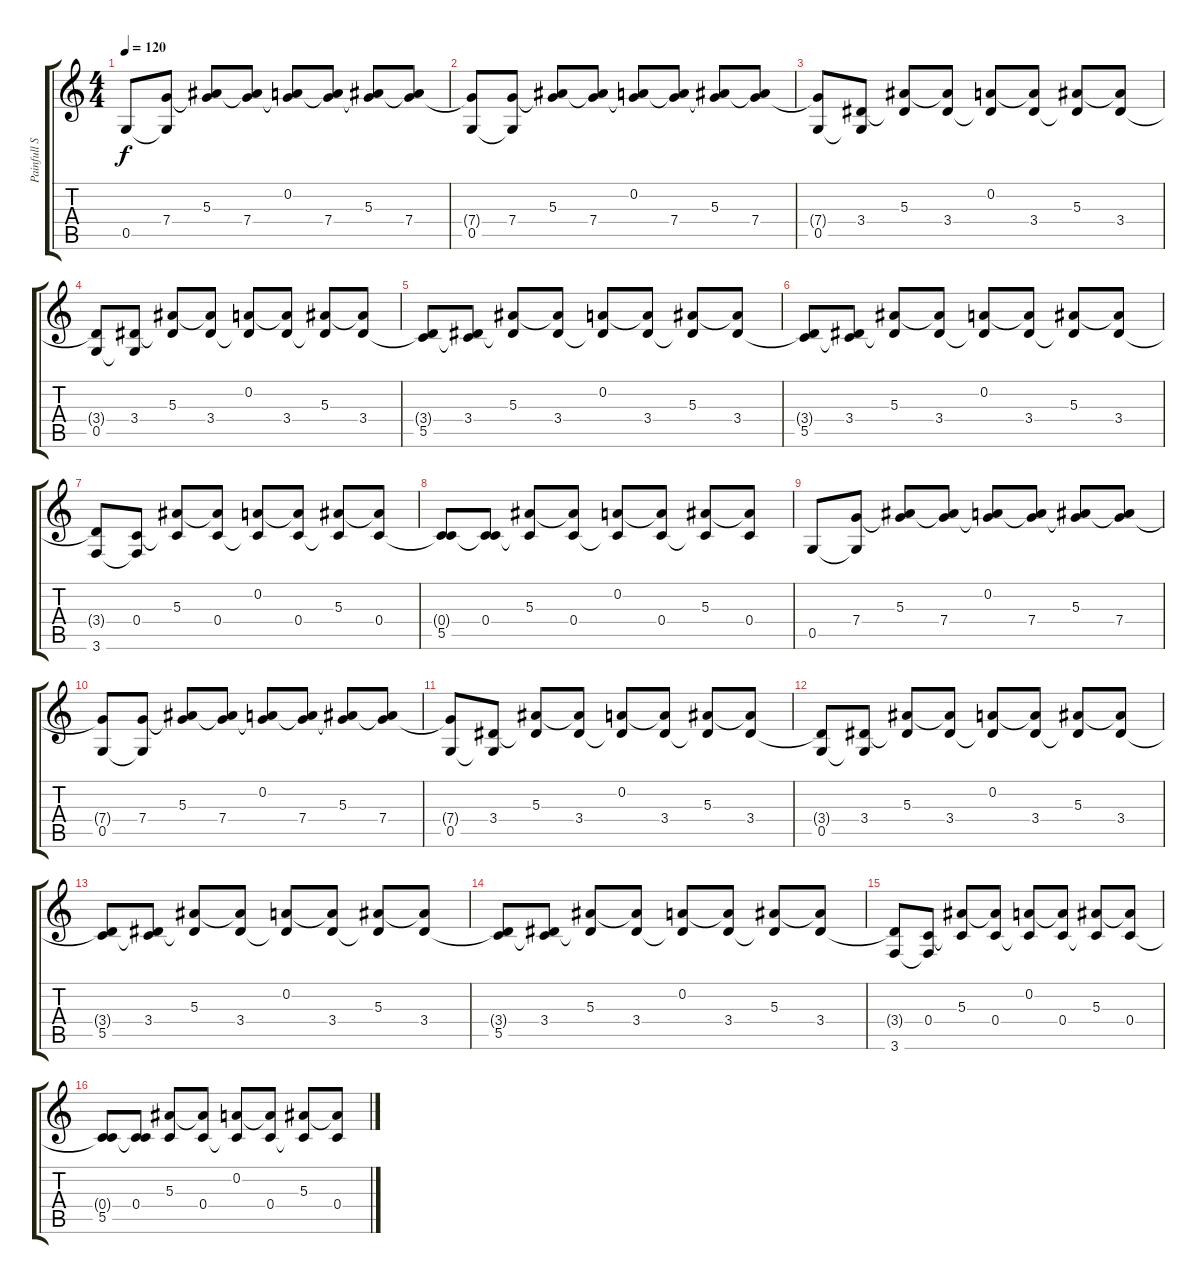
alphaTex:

\track ("Painfull Silence" "Painfull S") {instrument acousticguitarsteel}
\staff {score tabs}
\tuning (D4 A3 F3 C3 G2 D2) {hide}
\ts (4 4)
\tempo 120
\clef g2
\ks c
0.5.8{dy f instrument acousticguitarsteel} (7.4 0.5{t}).8 (5.3 7.4{t}).8 (5.3{t} 7.4).8 (0.2 7.4{t}).8 (0.2{t} 7.4).8 (5.3 7.4{t}).8 (5.3{t} 7.4).8 |
(7.4{t} 0.5).8 (7.4 0.5{t}).8 (5.3 7.4{t}).8 (5.3{t} 7.4).8 (0.2 7.4{t}).8 (0.2{t} 7.4).8 (5.3 7.4{t}).8 (5.3{t} 7.4).8 |
(7.4{t} 0.5).8 (3.4 0.5{t}).8 (5.3 3.4{t}).8 (5.3{t} 3.4).8 (0.2 3.4{t}).8 (0.2{t} 3.4).8 (5.3 3.4{t}).8 (5.3{t} 3.4).8 |
(3.4{t} 0.5).8 (3.4 0.5{t}).8 (5.3 3.4{t}).8 (5.3{t} 3.4).8 (0.2 3.4{t}).8 (0.2{t} 3.4).8 (5.3 3.4{t}).8 (5.3{t} 3.4).8 |
(3.4{t} 5.5).8 (3.4 5.5{t}).8 (5.3 3.4{t}).8 (5.3{t} 3.4).8 (0.2 3.4{t}).8 (0.2{t} 3.4).8 (5.3 3.4{t}).8 (5.3{t} 3.4).8 |
(3.4{t} 5.5).8 (3.4 5.5{t}).8 (5.3 3.4{t}).8 (5.3{t} 3.4).8 (0.2 3.4{t}).8 (0.2{t} 3.4).8 (5.3 3.4{t}).8 (5.3{t} 3.4).8 |
(3.4{t} 3.6).8 (0.4 3.6{t}).8 (5.3 0.4{t}).8 (5.3{t} 0.4).8 (0.2 0.4{t}).8 (0.2{t} 0.4).8 (5.3 0.4{t}).8 (5.3{t} 0.4).8 |
(0.4{t} 5.5).8 (0.4 5.5{t}).8 (5.3 0.4{t}).8 (5.3{t} 0.4).8 (0.2 0.4{t}).8 (0.2{t} 0.4).8 (5.3 0.4{t}).8 (5.3{t} 0.4).8 |
0.5.8{instrument acousticguitarsteel} (7.4 0.5{t}).8 (5.3 7.4{t}).8 (5.3{t} 7.4).8 (0.2 7.4{t}).8 (0.2{t} 7.4).8 (5.3 7.4{t}).8 (5.3{t} 7.4).8 |
(7.4{t} 0.5).8 (7.4 0.5{t}).8 (5.3 7.4{t}).8 (5.3{t} 7.4).8 (0.2 7.4{t}).8 (0.2{t} 7.4).8 (5.3 7.4{t}).8 (5.3{t} 7.4).8 |
(7.4{t} 0.5).8 (3.4 0.5{t}).8 (5.3 3.4{t}).8 (5.3{t} 3.4).8 (0.2 3.4{t}).8 (0.2{t} 3.4).8 (5.3 3.4{t}).8 (5.3{t} 3.4).8 |
(3.4{t} 0.5).8 (3.4 0.5{t}).8 (5.3 3.4{t}).8 (5.3{t} 3.4).8 (0.2 3.4{t}).8 (0.2{t} 3.4).8 (5.3 3.4{t}).8 (5.3{t} 3.4).8 |
(3.4{t} 5.5).8 (3.4 5.5{t}).8 (5.3 3.4{t}).8 (5.3{t} 3.4).8 (0.2 3.4{t}).8 (0.2{t} 3.4).8 (5.3 3.4{t}).8 (5.3{t} 3.4).8 |
(3.4{t} 5.5).8 (3.4 5.5{t}).8 (5.3 3.4{t}).8 (5.3{t} 3.4).8 (0.2 3.4{t}).8 (0.2{t} 3.4).8 (5.3 3.4{t}).8 (5.3{t} 3.4).8 |
(3.4{t} 3.6).8 (0.4 3.6{t}).8 (5.3 0.4{t}).8 (5.3{t} 0.4).8 (0.2 0.4{t}).8 (0.2{t} 0.4).8 (5.3 0.4{t}).8 (5.3{t} 0.4).8 |
(0.4{t} 5.5).8 (0.4 5.5{t}).8 (5.3 0.4{t}).8 (5.3{t} 0.4).8 (0.2 0.4{t}).8 (0.2{t} 0.4).8 (5.3 0.4{t}).8 (5.3{t} 0.4).8
